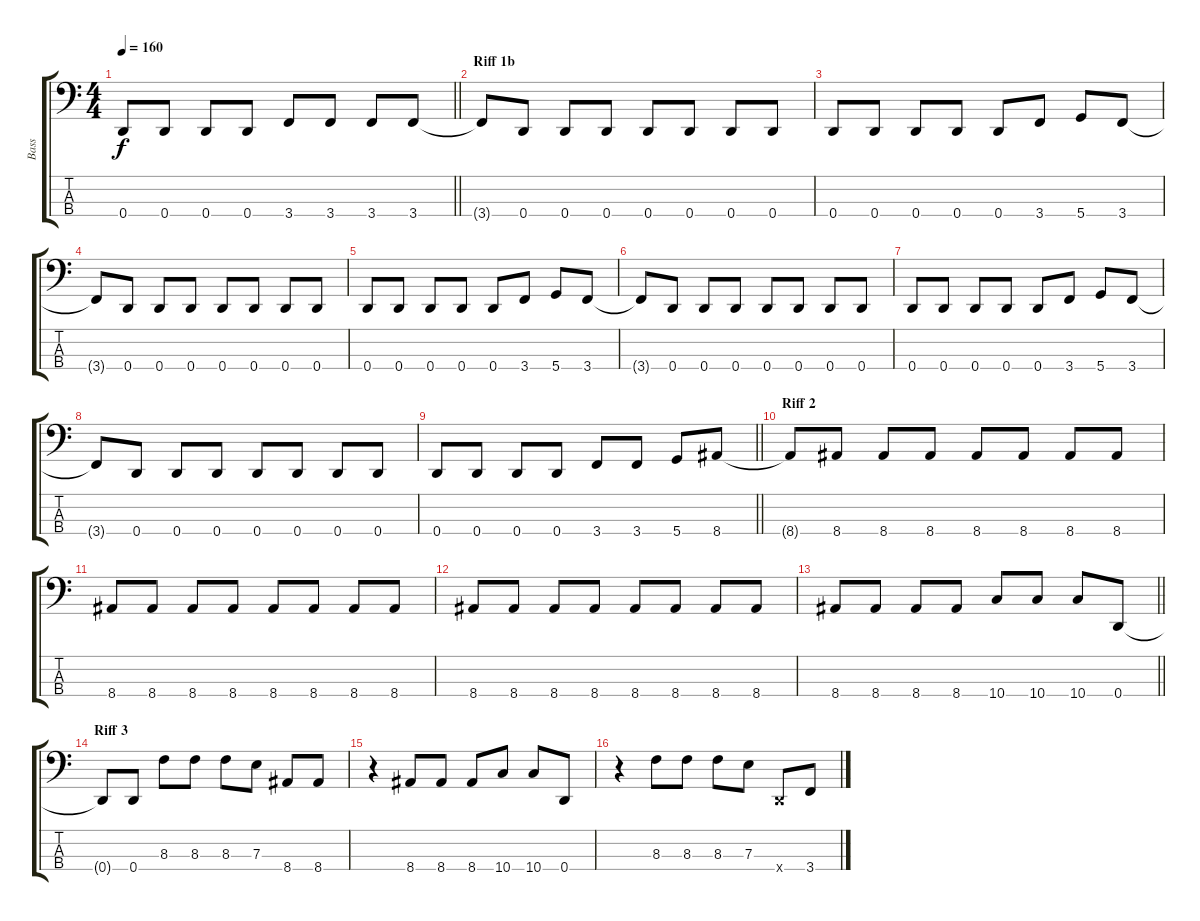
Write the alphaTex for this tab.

\track ("Bass" "Bass") {instrument electricbassfinger}
\staff {score tabs}
\tuning (G2 D2 A1 D1) {hide}
\ts (4 4)
\tempo 160
\clef f4
\barLineRight lightlight
\ks c
0.4.8{dy f} 0.4.8 0.4.8 0.4.8 3.4.8 3.4.8 3.4.8 3.4.8 |
\section ("" "Riff 1b")
3.4{t}.8 0.4.8 0.4.8 0.4.8 0.4.8 0.4.8 0.4.8 0.4.8 |
0.4.8 0.4.8 0.4.8 0.4.8 0.4.8 3.4.8 5.4.8 3.4.8 |
3.4{t}.8 0.4.8 0.4.8 0.4.8 0.4.8 0.4.8 0.4.8 0.4.8 |
0.4.8 0.4.8 0.4.8 0.4.8 0.4.8 3.4.8 5.4.8 3.4.8 |
3.4{t}.8 0.4.8 0.4.8 0.4.8 0.4.8 0.4.8 0.4.8 0.4.8 |
0.4.8 0.4.8 0.4.8 0.4.8 0.4.8 3.4.8 5.4.8 3.4.8 |
3.4{t}.8 0.4.8 0.4.8 0.4.8 0.4.8 0.4.8 0.4.8 0.4.8 |
\barLineRight lightlight
0.4.8 0.4.8 0.4.8 0.4.8 3.4.8 3.4.8 5.4.8 8.4.8 |
\section ("" "Riff 2")
8.4{t}.8 8.4.8 8.4.8 8.4.8 8.4.8 8.4.8 8.4.8 8.4.8 |
8.4.8 8.4.8 8.4.8 8.4.8 8.4.8 8.4.8 8.4.8 8.4.8 |
8.4.8 8.4.8 8.4.8 8.4.8 8.4.8 8.4.8 8.4.8 8.4.8 |
\barLineRight lightlight
8.4.8 8.4.8 8.4.8 8.4.8 10.4.8 10.4.8 10.4.8 0.4.8 |
\section ("" "Riff 3")
0.4{t}.8 0.4.8 8.3.8 8.3.8 8.3.8 7.3.8 8.4.8 8.4.8 |
r.4 8.4.8 8.4.8 8.4.8 10.4.8 10.4.8 0.4.8 |
r.4 8.3.8 8.3.8 8.3.8 7.3.8 0.4{x}.8 3.4.8
